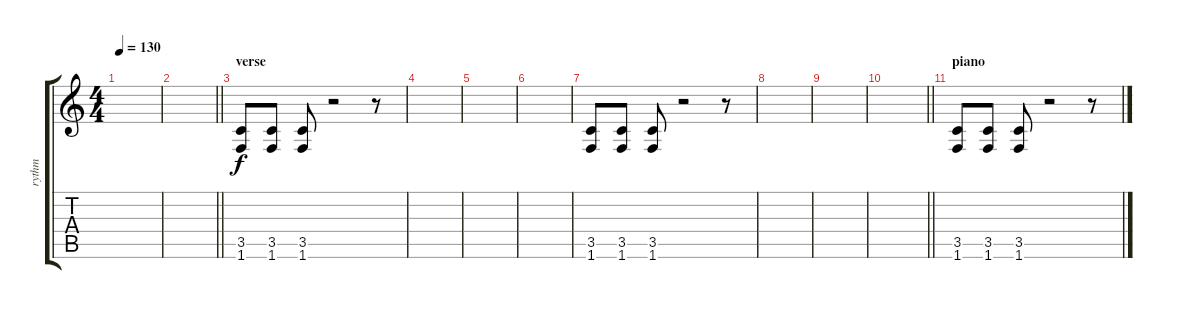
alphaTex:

\track ("rythm " "rythm ") {instrument distortionguitar}
\staff {score tabs}
\tuning (E4 B3 G3 D3 A2 E2) {hide}
\ts (4 4)
\tempo 130
\clef g2
\ks c
|
\barLineRight lightlight
|
\section ("" "verse")
(3.5 1.6).8 (3.5 1.6).8 (3.5 1.6).8 r.2 r.8 |
|
|
|
(3.5 1.6).8 (3.5 1.6).8 (3.5 1.6).8 r.2 r.8 |
|
|
\barLineRight lightlight
|
\section ("" "piano")
(3.5 1.6).8 (3.5 1.6).8 (3.5 1.6).8 r.2 r.8
